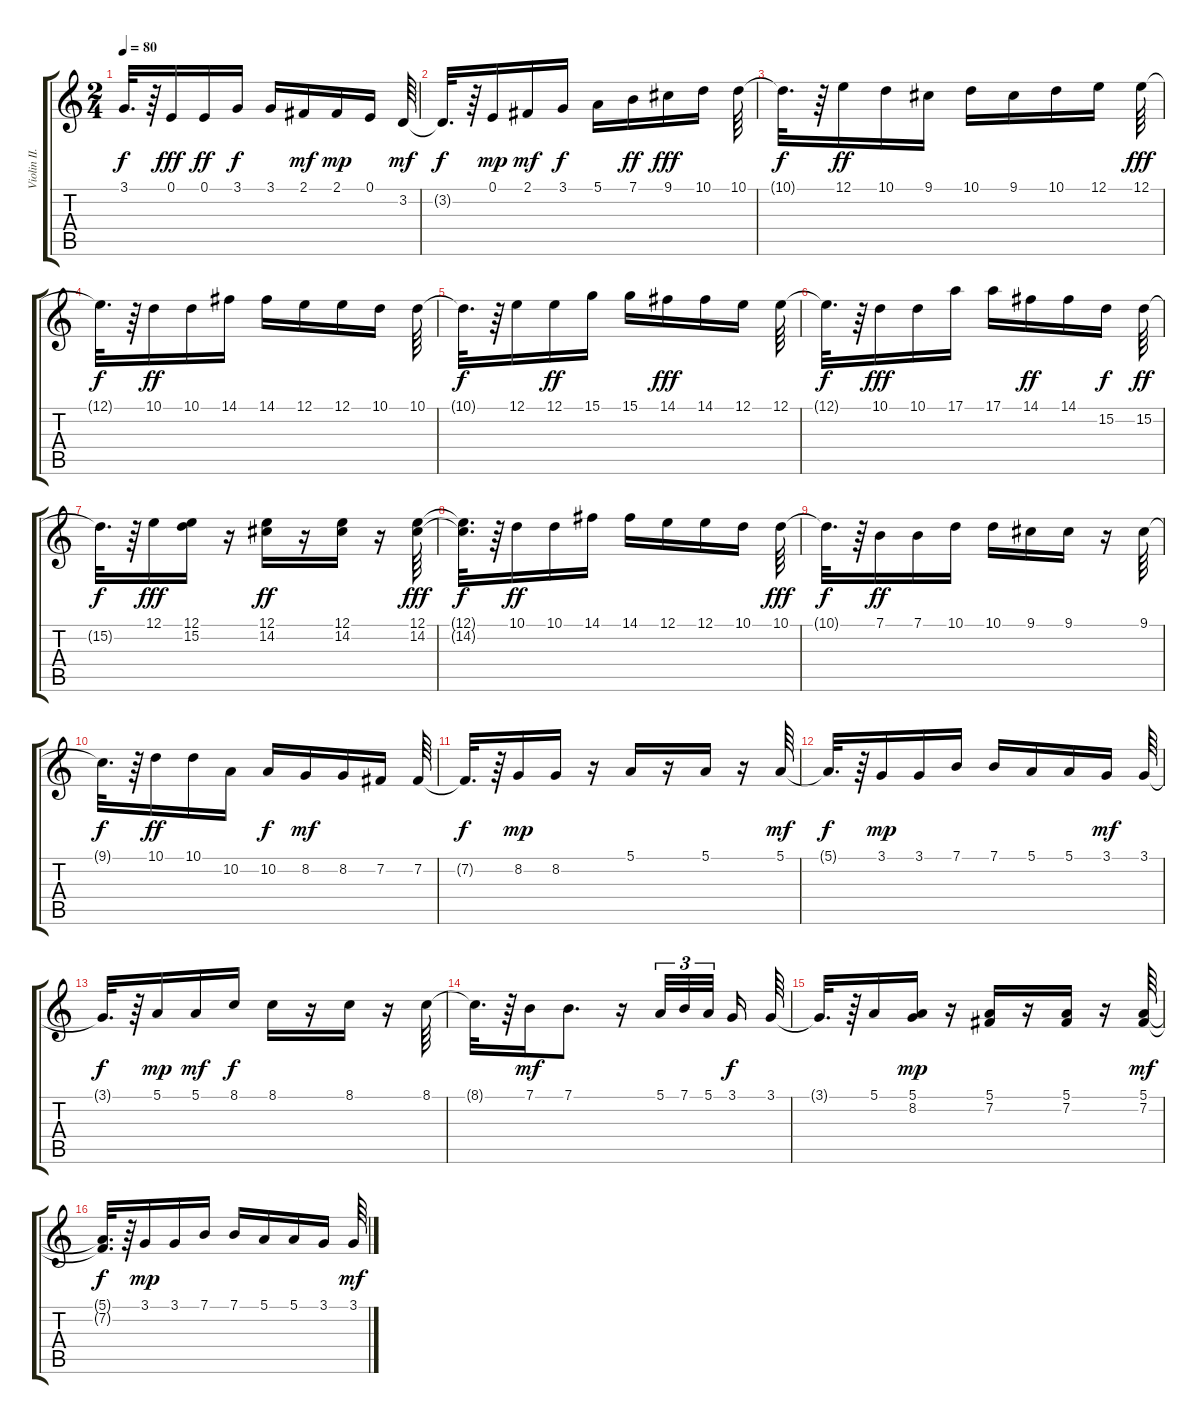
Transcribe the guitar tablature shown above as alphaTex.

\track ("Violin II." "Violin II.") {instrument pizzicatostrings}
\staff {score tabs}
\tuning (E4 B3 G3 D3 A2 E2) {hide}
\ts (2 4)
\tempo 80
\clef g2
\ks c
3.1{t}.32{d dy f} r.64 0.1.16{dy fff} 0.1.16{dy ff} 3.1.16{dy f} 3.1.16 2.1.16{dy mf} 2.1.16{dy mp} 0.1.16 3.2.64{dy mf} |
3.2{t}.32{d dy f} r.64 0.1.16{dy mp} 2.1.16{dy mf} 3.1.16{dy f} 5.1.16 7.1.16{dy ff} 9.1.16{dy fff} 10.1.16 10.1.64 |
10.1{t}.32{d dy f} r.64 12.1.16{dy ff} 10.1.16 9.1.16 10.1.16 9.1.16 10.1.16 12.1.16 12.1.64{dy fff} |
12.1{t}.32{d dy f} r.64 10.1.16{dy ff} 10.1.16 14.1.16 14.1.16 12.1.16 12.1.16 10.1.16 10.1.64 |
10.1{t}.32{d dy f} r.64 12.1.16 12.1.16{dy ff} 15.1.16 15.1.16 14.1.16{dy fff} 14.1.16 12.1.16 12.1.64 |
12.1{t}.32{d dy f} r.64 10.1.16{dy fff} 10.1.16 17.1.16 17.1.16 14.1.16{dy ff} 14.1.16 15.2.16{dy f} 15.2.64{dy ff} |
15.2{t}.32{d dy f} r.64 12.1.16{dy fff} (12.1 15.2).16 r.16 (12.1 14.2).16{dy ff} r.16 (12.1 14.2).16 r.16 (12.1 14.2).64{dy fff} |
(12.1{t} 14.2{t}).32{d dy f} r.64 10.1.16{dy ff} 10.1.16 14.1.16 14.1.16 12.1.16 12.1.16 10.1.16 10.1.64{dy fff} |
10.1{t}.32{d dy f} r.64 7.1.16{dy ff} 7.1.16 10.1.16 10.1.16 9.1.16 9.1.16 r.16 9.1.64 |
9.1{t}.32{d dy f} r.64 10.1.16{dy ff} 10.1.16 10.2.16 10.2.16{dy f} 8.2.16{dy mf} 8.2.16 7.2.16 7.2.64 |
7.2{t}.32{d dy f} r.64 8.2.16{dy mp} 8.2.16 r.16 5.1.16 r.16 5.1.16 r.16 5.1.64{dy mf} |
5.1{t}.32{d dy f} r.64 3.1.16{dy mp} 3.1.16 7.1.16 7.1.16 5.1.16 5.1.16 3.1.16{dy mf} 3.1.64 |
3.1{t}.32{d dy f} r.64 5.1.16{dy mp} 5.1.16{dy mf} 8.1.16{dy f} 8.1.16 r.16 8.1.16 r.16 8.1.64 |
8.1{t}.32{d} r.64 7.1.16{dy mf} 7.1.8{d} r.16 5.1.32{tu (3 2)} 7.1.32{tu (3 2)} 5.1.32{tu (3 2) beam splitsecondary} 3.1.16{dy f} 3.1.64 |
3.1{t}.32{d} r.64 5.1.16 (5.1 8.2).16{dy mp} r.16 (5.1 7.2).16 r.16 (5.1 7.2).16 r.16 (5.1 7.2).64{dy mf} |
(5.1{t} 7.2{t}).32{d dy f} r.64 3.1.16{dy mp} 3.1.16 7.1.16 7.1.16 5.1.16 5.1.16 3.1.16 3.1.64{dy mf}
